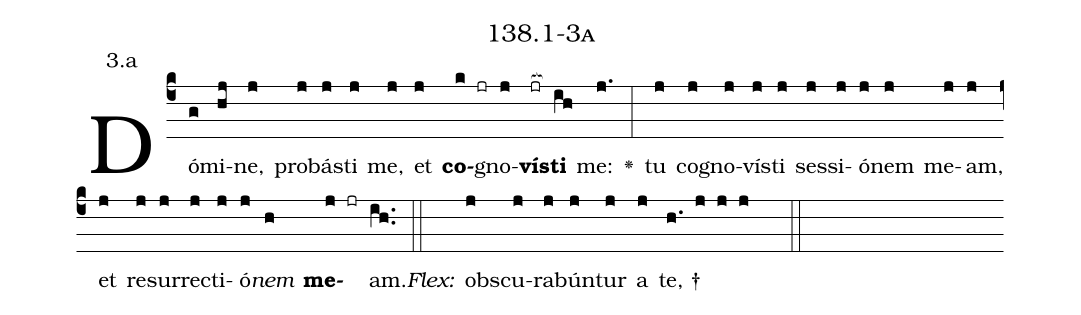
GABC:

name: 138.1-3a;
annotation: 3.a;
%%
(c4)Dó(g)mi(hj)ne,(j) pro(j)bás(j)ti(j) me,(j) et(j) <b>co</b>(k jr)gno(j)<b>vís</b>(jr[ocb:1{])<b>ti</b>(ih[ocb:0}]) me:(j.) <v>\greheightstar</v>(:) tu(j) co(j)gno(j)vís(j)ti(j) ses(j)si(j)ó(j)nem(j) me(j)am,(j) et(j) re(j)sur(j)rec(j)ti(j)ó(j)<i>nem</i>(h) <b>me</b>(j jr)am.(ih..) (::)
<i>Flex:</i>()  obs(j)cu(j)ra(j)bún(j)tur(j) a(j) te, †(h. j j j  ::)

%E(j) u(j) o(j) u(h) a(j) e.(ih..) (::)
